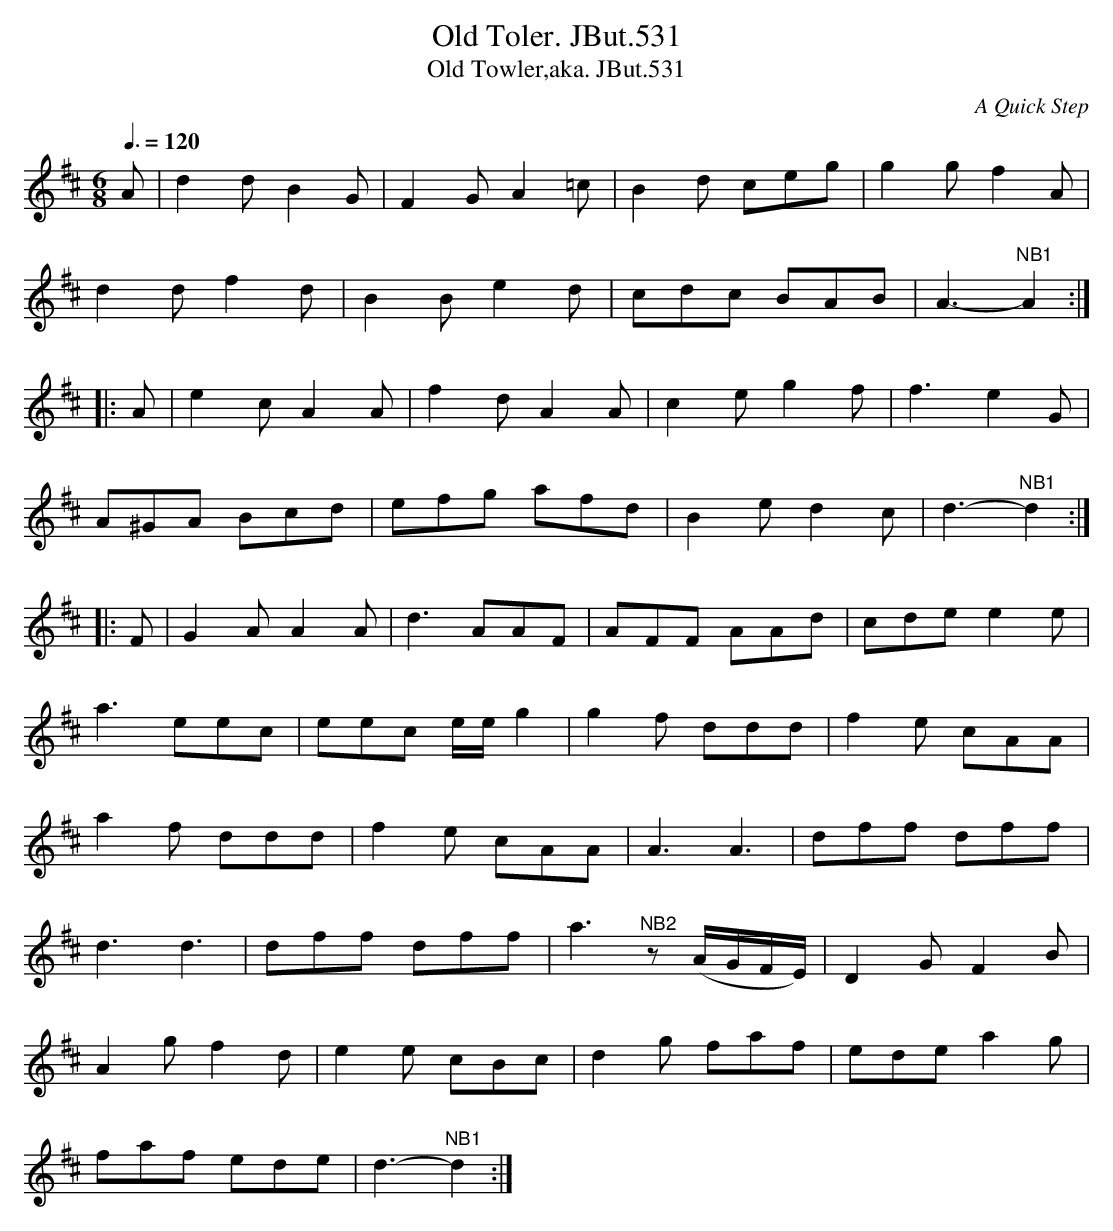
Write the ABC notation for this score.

X:1
T:Old Toler. JBut.531
T:Old Towler,aka. JBut.531
C: A Quick Step
M:6/8
L:1/8
Q:3/8=120
K:D
A |d2d B2G|F2G A2=c|B2d ceg|g2g f2A|
d2d f2d|B2B e2d|cdc BAB|A3- "^NB1"A2:|
|:A|e2c A2A|f2d A2A|c2e g2f|f3 e2G|
A^GA Bcd|efg afd|B2e d2c|d3- "^NB1"d2:|
|:F|G2A A2A|d3 AAF|AFF AAd|cde e2e|
a3 eec|eec e/e/g2|g2f ddd|f2e cAA|
a2f ddd|f2e cAA|A3A3|dff dff|
d3d3|dff dff|a3 "^NB2"z(A/G/F/E/)|D2G F2B|
A2g f2d|e2e cBc|d2g faf|ede a2g|
faf ede|d3- "^NB1"d2:|
